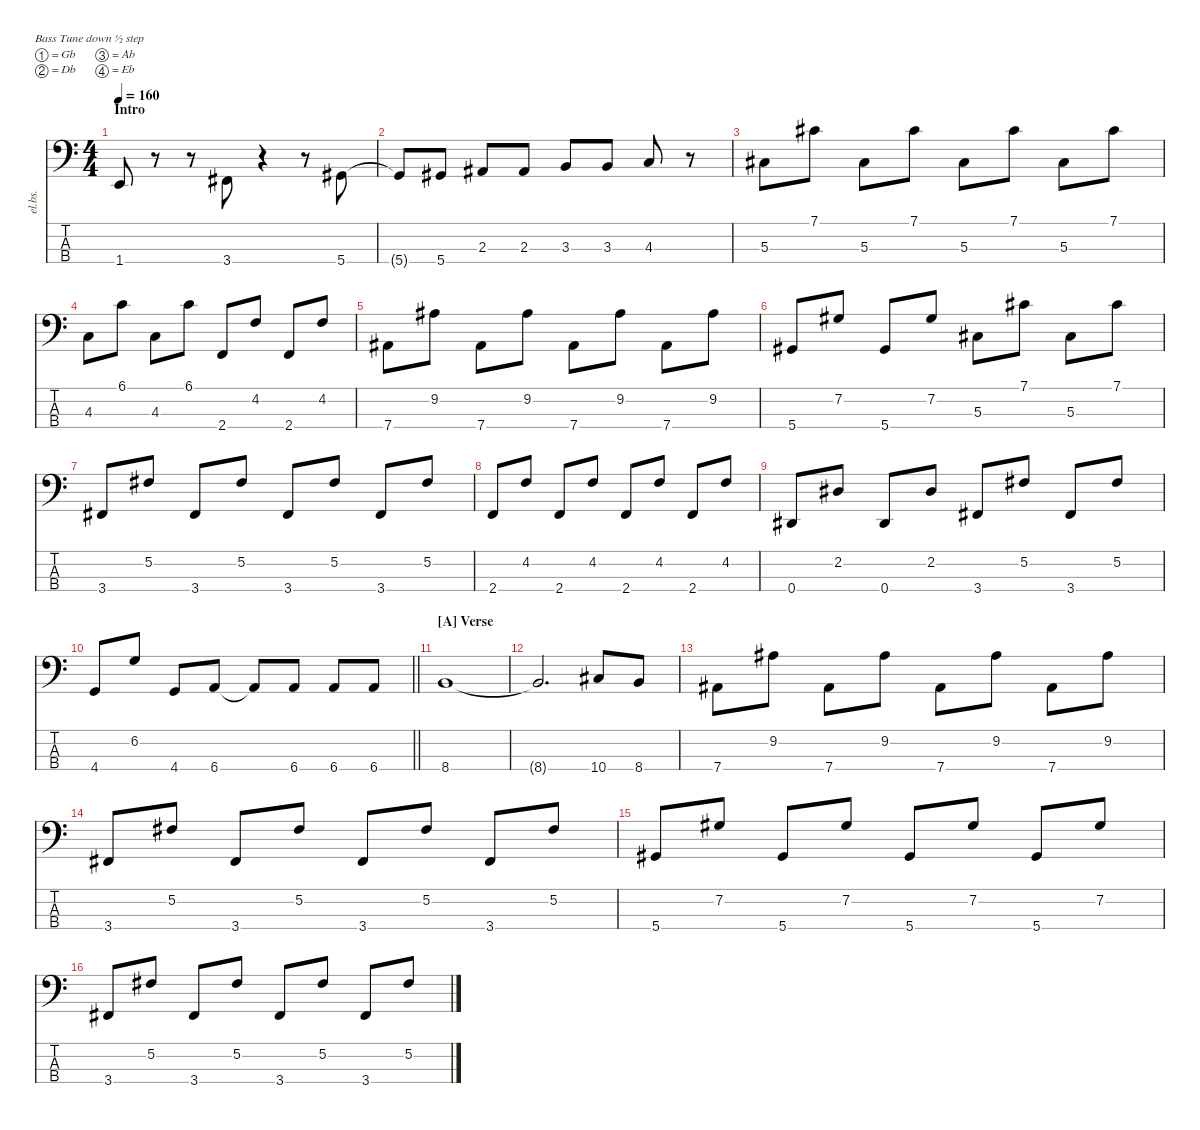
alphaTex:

\defaultSystemsLayout 4
\hideDynamics
\bracketExtendMode nobrackets
\track ("Electric Bass" "el.bs.") {mute instrument electricbassfinger}
\staff {score tabs}
\tuning (Gb2 Db2 Ab1 Eb1)
\ts (4 4)
\section ("" "Intro")
\tempo 160
\clef f4
\ks c
1.4.8{dy mf instrument electricbassfinger beam Up} r.8{beam Down} r.8{beam Down} 3.4{acc #}.8{beam Up} r.4{beam Down} r.8{beam Down} 5.4{acc #}.8{beam Up} |
5.4{t acc #}.8{beam Up} 5.4{acc #}.8{beam Up} 2.3{acc #}.8{beam Up} 2.3{acc #}.8{beam Up} 3.3.8{beam Up} 3.3.8{beam Up} 4.3.8{beam Up} r.8{beam Down} |
5.3{acc #}.8{beam Down} 7.1{acc #}.8{beam Down} 5.3{acc #}.8{beam Down} 7.1{acc #}.8{beam Down} 5.3{acc #}.8{beam Down} 7.1{acc #}.8{beam Down} 5.3{acc #}.8{beam Down} 7.1{acc #}.8{beam Down} |
4.3.8{beam Down} 6.1.8{beam Down} 4.3.8{beam Down} 6.1.8{beam Down} 2.4.8{beam Up} 4.2.8{beam Up} 2.4.8{beam Up} 4.2.8{beam Up} |
7.4{acc #}.8{beam Down} 9.2{acc #}.8{beam Down} 7.4{acc #}.8{beam Down} 9.2{acc #}.8{beam Down} 7.4{acc #}.8{beam Down} 9.2{acc #}.8{beam Down} 7.4{acc #}.8{beam Down} 9.2{acc #}.8{beam Down} |
5.4{acc #}.8{beam Up} 7.2{acc #}.8{beam Up} 5.4{acc #}.8{beam Up} 7.2{acc #}.8{beam Up} 5.3{acc #}.8{beam Down} 7.1{acc #}.8{beam Down} 5.3{acc #}.8{beam Down} 7.1{acc #}.8{beam Down} |
3.4{acc #}.8{beam Up} 5.2{acc #}.8{beam Up} 3.4{acc #}.8{beam Up} 5.2{acc #}.8{beam Up} 3.4{acc #}.8{beam Up} 5.2{acc #}.8{beam Up} 3.4{acc #}.8{beam Up} 5.2{acc #}.8{beam Up} |
2.4.8{beam Up} 4.2.8{beam Up} 2.4.8{beam Up} 4.2.8{beam Up} 2.4.8{beam Up} 4.2.8{beam Up} 2.4.8{beam Up} 4.2.8{beam Up} |
0.4{acc #}.8{beam Up} 2.2{acc #}.8{beam Up} 0.4{acc #}.8{beam Up} 2.2{acc #}.8{beam Up} 3.4{acc #}.8{beam Up} 5.2{acc #}.8{beam Up} 3.4{acc #}.8{beam Up} 5.2{acc #}.8{beam Up} |
\barLineRight lightlight
4.4.8{beam Up} 6.2.8{beam Up} 4.4.8{beam Up} 6.4.8{beam Up} 6.4{t}.8{beam Up} 6.4.8{beam Up} 6.4.8{beam Up} 6.4.8{beam Up} |
\section ("A" "Verse")
8.4.1{beam Up} |
8.4{t}.2{d beam Up} 10.4{acc #}.8{beam Up} 8.4.8{beam Up} |
7.4{acc #}.8{beam Down} 9.2{acc #}.8{beam Down} 7.4{acc #}.8{beam Down} 9.2{acc #}.8{beam Down} 7.4{acc #}.8{beam Down} 9.2{acc #}.8{beam Down} 7.4{acc #}.8{beam Down} 9.2{acc #}.8{beam Down} |
3.4{acc #}.8{beam Up} 5.2{acc #}.8{beam Up} 3.4{acc #}.8{beam Up} 5.2{acc #}.8{beam Up} 3.4{acc #}.8{beam Up} 5.2{acc #}.8{beam Up} 3.4{acc #}.8{beam Up} 5.2{acc #}.8{beam Up} |
5.4{acc #}.8{beam Up} 7.2{acc #}.8{beam Up} 5.4{acc #}.8{beam Up} 7.2{acc #}.8{beam Up} 5.4{acc #}.8{beam Up} 7.2{acc #}.8{beam Up} 5.4{acc #}.8{beam Up} 7.2{acc #}.8{beam Up} |
3.4{acc #}.8{beam Up} 5.2{acc #}.8{beam Up} 3.4{acc #}.8{beam Up} 5.2{acc #}.8{beam Up} 3.4{acc #}.8{beam Up} 5.2{acc #}.8{beam Up} 3.4{acc #}.8{beam Up} 5.2{acc #}.8{beam Up}
